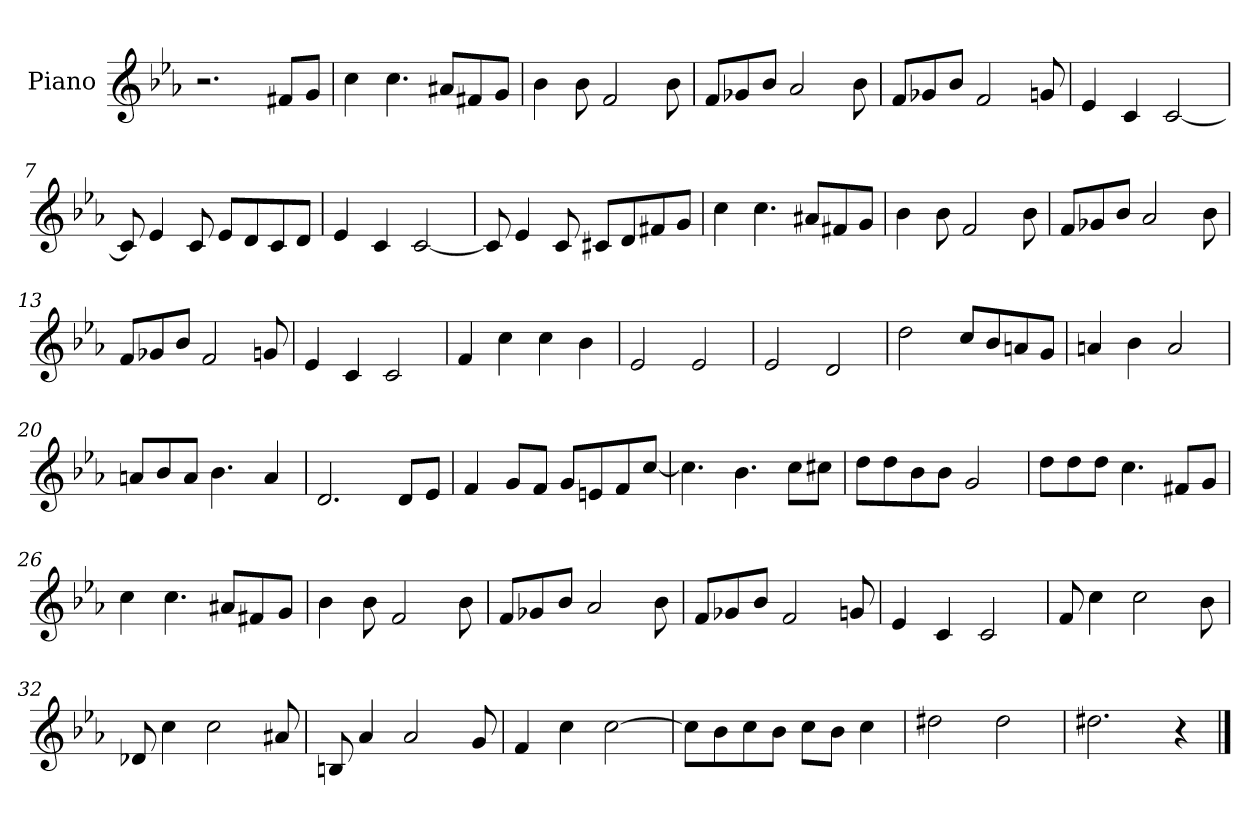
**kern
*part1
*staff1
*I"Piano
*I'Pno
*clefG2
*k[b-e-a-]
=1
2.r
8f#X/L
8g/J
=2
4cc\
4.cc\
8a#X/L
8f#X/
8g/J
=3
4b-\
8b-\
2f/
8b-\
=4
8f/L
8g-X/
8b-/J
2a-/
8b-\
=5
8f/L
8g-X/
8b-/J
2f/
8gn/
=6
4e-/
4c/
[2c/
=7
8c/]
4e-/
8c/
8e-/L
8d/
8c/
8d/J
=8
4e-/
4c/
[2c/
=9
8c/]
4e-/
8c/
8c#X/L
8d/
8f#X/
8g/J
=10
4cc\
4.cc\
8a#X/L
8f#X/
8g/J
=11
4b-\
8b-\
2f/
8b-\
=12
8f/L
8g-X/
8b-/J
2a-/
8b-\
=13
8f/L
8g-X/
8b-/J
2f/
8gn/
=14
4e-/
4c/
2c/
=15
4f/
4cc\
4cc\
4b-\
=16
2e-/
2e-/
=17
2e-/
2d/
=18
2dd\
8cc/L
8b-/
8an/
8g/J
=19
4an/
4b-\
2a/
=20
8an/L
8b-/
8a/J
4.b-\
4a/
=21
2.d/
8d/L
8e-/J
=22
4f/
8g/L
8f/J
8g/L
8en/
8f/
[8cc/J
=23
4.cc\]
4.b-\
8cc\L
8cc#X\J
=24
8dd\L
8dd\
8b-\
8b-\J
2g/
=25
8dd\L
8dd\
8dd\J
4.cc\
8f#X/L
8g/J
=26
4cc\
4.cc\
8a#X/L
8f#X/
8g/J
=27
4b-\
8b-\
2f/
8b-\
=28
8f/L
8g-X/
8b-/J
2a-/
8b-\
=29
8f/L
8g-X/
8b-/J
2f/
8gn/
=30
4e-/
4c/
2c/
=31
8f/
4cc\
2cc\
8b-\
=32
8d-X/
4cc\
2cc\
8a#X/
=33
8Bn/
4a-/
2a-/
8g/
=34
4f/
4cc\
[2cc\
=35
8cc\L]
8b-\
8cc\
8b-\J
8cc\L
8b-\J
4cc\
=36
2dd#X\
2dd#\
=37
2.dd#X\
4r
==
*-
